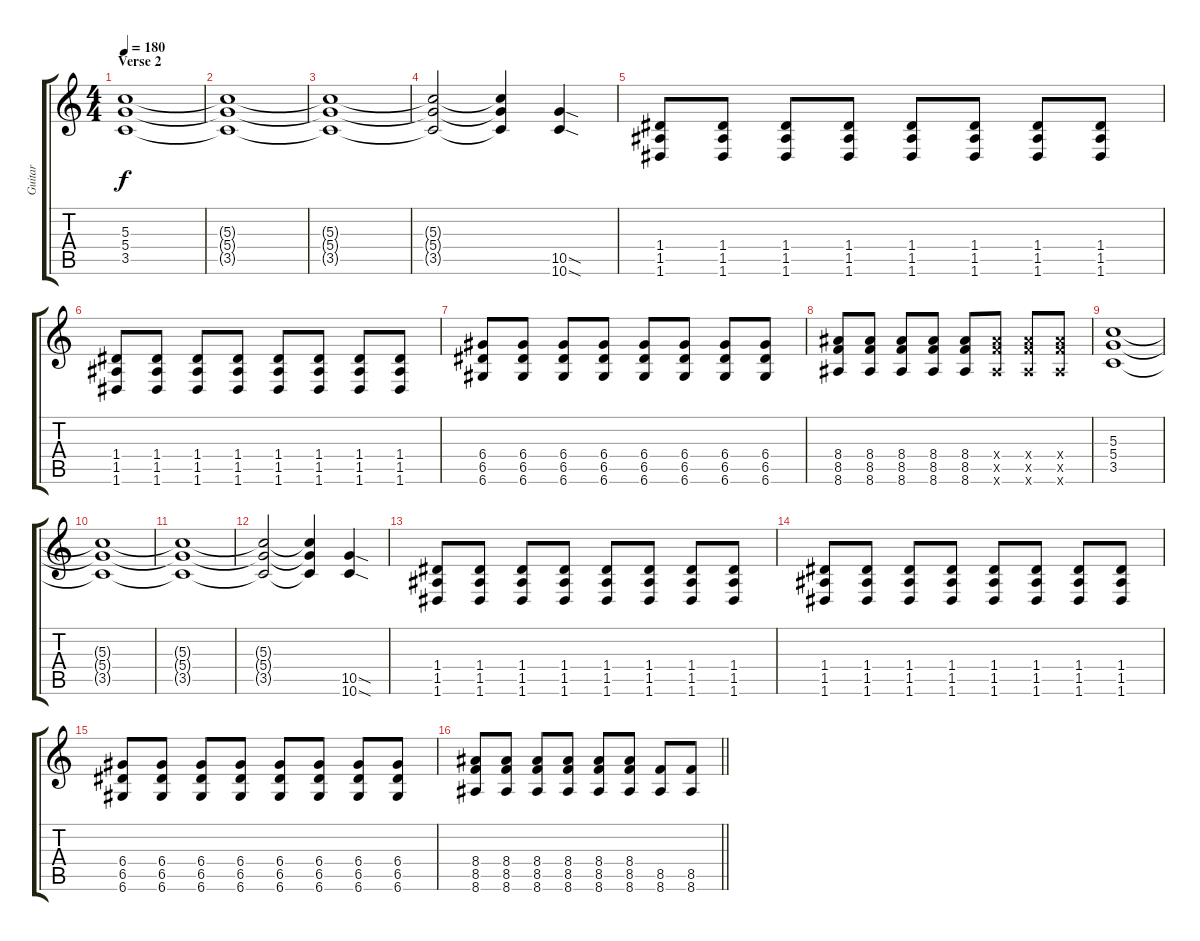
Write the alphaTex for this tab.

\track ("Guitar" "Guitar") {instrument distortionguitar}
\staff {score tabs}
\tuning (E4 B3 G3 D3 A2 D2) {hide}
\ts (4 4)
\section ("" "Verse 2")
\tempo 180
\clef g2
\ks c
(5.3 5.4 3.5).1{dy f volume 4} |
(5.3{t} 5.4{t} 3.5{t}).1 |
(5.3{t} 5.4{t} 3.5{t}).1 |
(5.3{t} 5.4{t} 3.5{t}).2 (5.3{t} 5.4{t} 3.5{t}).4 (10.5{sod} 10.6{sod}).4{volume 11 balance 8} |
(1.4 1.5 1.6).8 (1.4 1.5 1.6).8 (1.4 1.5 1.6).8 (1.4 1.5 1.6).8 (1.4 1.5 1.6).8 (1.4 1.5 1.6).8 (1.4 1.5 1.6).8 (1.4 1.5 1.6).8 |
(1.4 1.5 1.6).8 (1.4 1.5 1.6).8 (1.4 1.5 1.6).8 (1.4 1.5 1.6).8 (1.4 1.5 1.6).8 (1.4 1.5 1.6).8 (1.4 1.5 1.6).8 (1.4 1.5 1.6).8 |
(6.4 6.5 6.6).8 (6.4 6.5 6.6).8 (6.4 6.5 6.6).8 (6.4 6.5 6.6).8 (6.4 6.5 6.6).8 (6.4 6.5 6.6).8 (6.4 6.5 6.6).8 (6.4 6.5 6.6).8 |
(8.4 8.5 8.6).8 (8.4 8.5 8.6).8 (8.4 8.5 8.6).8 (8.4 8.5 8.6).8 (8.4 8.5 8.6).8 (8.4{x} 8.5{x} 8.6{x}).8 (8.4{x} 8.5{x} 8.6{x}).8 (8.4{x} 8.5{x} 8.6{x}).8 |
(5.3 5.4 3.5).1{volume 4} |
(5.3{t} 5.4{t} 3.5{t}).1 |
(5.3{t} 5.4{t} 3.5{t}).1 |
(5.3{t} 5.4{t} 3.5{t}).2 (5.3{t} 5.4{t} 3.5{t}).4 (10.5{sod} 10.6{sod}).4{volume 11 balance 8} |
(1.4 1.5 1.6).8 (1.4 1.5 1.6).8 (1.4 1.5 1.6).8 (1.4 1.5 1.6).8 (1.4 1.5 1.6).8 (1.4 1.5 1.6).8 (1.4 1.5 1.6).8 (1.4 1.5 1.6).8 |
(1.4 1.5 1.6).8 (1.4 1.5 1.6).8 (1.4 1.5 1.6).8 (1.4 1.5 1.6).8 (1.4 1.5 1.6).8 (1.4 1.5 1.6).8 (1.4 1.5 1.6).8 (1.4 1.5 1.6).8 |
(6.4 6.5 6.6).8 (6.4 6.5 6.6).8 (6.4 6.5 6.6).8 (6.4 6.5 6.6).8 (6.4 6.5 6.6).8 (6.4 6.5 6.6).8 (6.4 6.5 6.6).8 (6.4 6.5 6.6).8 |
\barLineRight lightlight
(8.4 8.5 8.6).8 (8.4 8.5 8.6).8 (8.4 8.5 8.6).8 (8.4 8.5 8.6).8 (8.4 8.5 8.6).8 (8.4 8.5 8.6).8 (8.5 8.6).8 (8.5 8.6).8
